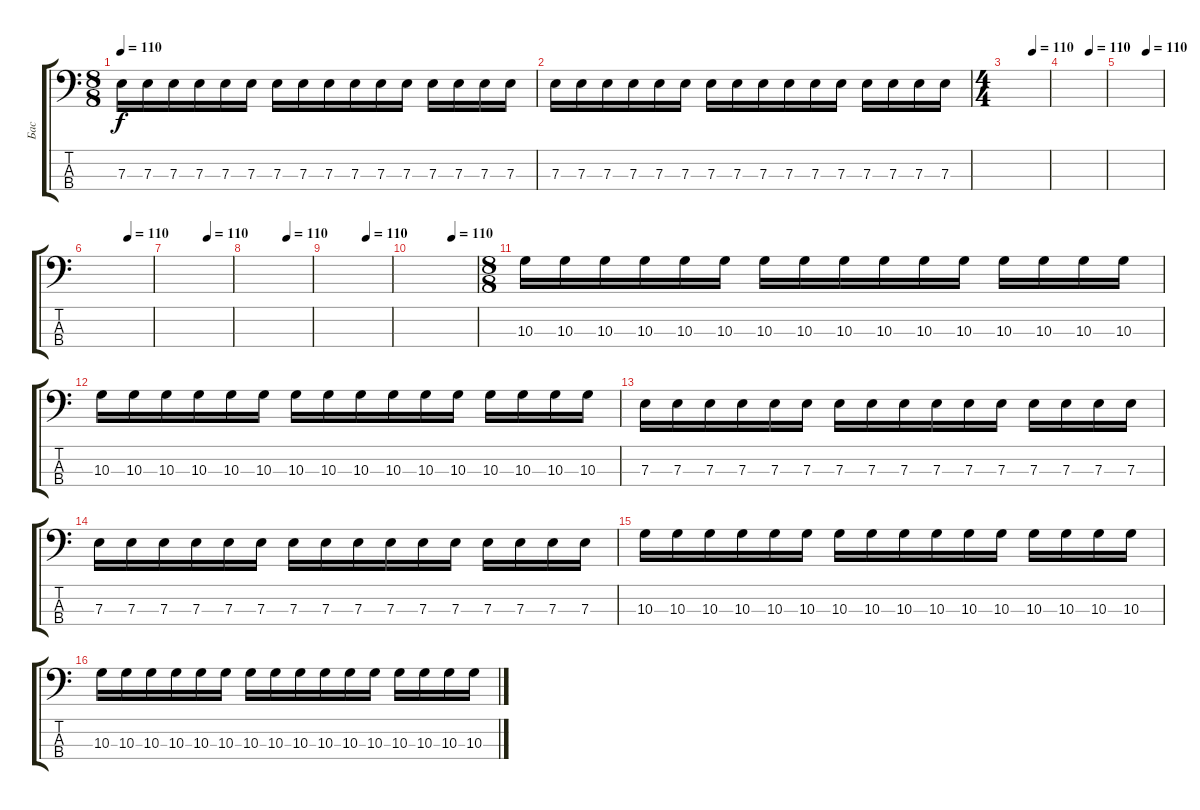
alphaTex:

\track ("Бас" "Бас") {instrument electricbassfinger}
\staff {score tabs}
\tuning (G2 D2 A1 E1) {hide}
\ts (8 8)
\tempo 110
\clef f4
\ks c
7.3.16{dy f} 7.3.16 7.3.16 7.3.16 7.3.16 7.3.16 7.3.16 7.3.16 7.3.16 7.3.16 7.3.16 7.3.16 7.3.16 7.3.16 7.3.16 7.3.16 |
7.3.16 7.3.16 7.3.16 7.3.16 7.3.16 7.3.16 7.3.16 7.3.16 7.3.16 7.3.16 7.3.16 7.3.16 7.3.16 7.3.16 7.3.16 7.3.16 |
\ts (4 4)
\tempo (110 0.625)
|
\tempo (110 0.625)
|
\tempo (110 0.625)
|
\tempo (110 0.625)
|
\tempo (110 0.625)
|
\tempo (110 0.625)
|
\tempo (110 0.625)
|
\tempo (110 0.625)
|
\ts (8 8)
10.3.16 10.3.16 10.3.16 10.3.16 10.3.16 10.3.16 10.3.16 10.3.16 10.3.16 10.3.16 10.3.16 10.3.16 10.3.16 10.3.16 10.3.16 10.3.16 |
10.3.16 10.3.16 10.3.16 10.3.16 10.3.16 10.3.16 10.3.16 10.3.16 10.3.16 10.3.16 10.3.16 10.3.16 10.3.16 10.3.16 10.3.16 10.3.16 |
7.3.16 7.3.16 7.3.16 7.3.16 7.3.16 7.3.16 7.3.16 7.3.16 7.3.16 7.3.16 7.3.16 7.3.16 7.3.16 7.3.16 7.3.16 7.3.16 |
7.3.16 7.3.16 7.3.16 7.3.16 7.3.16 7.3.16 7.3.16 7.3.16 7.3.16 7.3.16 7.3.16 7.3.16 7.3.16 7.3.16 7.3.16 7.3.16 |
10.3.16 10.3.16 10.3.16 10.3.16 10.3.16 10.3.16 10.3.16 10.3.16 10.3.16 10.3.16 10.3.16 10.3.16 10.3.16 10.3.16 10.3.16 10.3.16 |
10.3.16 10.3.16 10.3.16 10.3.16 10.3.16 10.3.16 10.3.16 10.3.16 10.3.16 10.3.16 10.3.16 10.3.16 10.3.16 10.3.16 10.3.16 10.3.16
